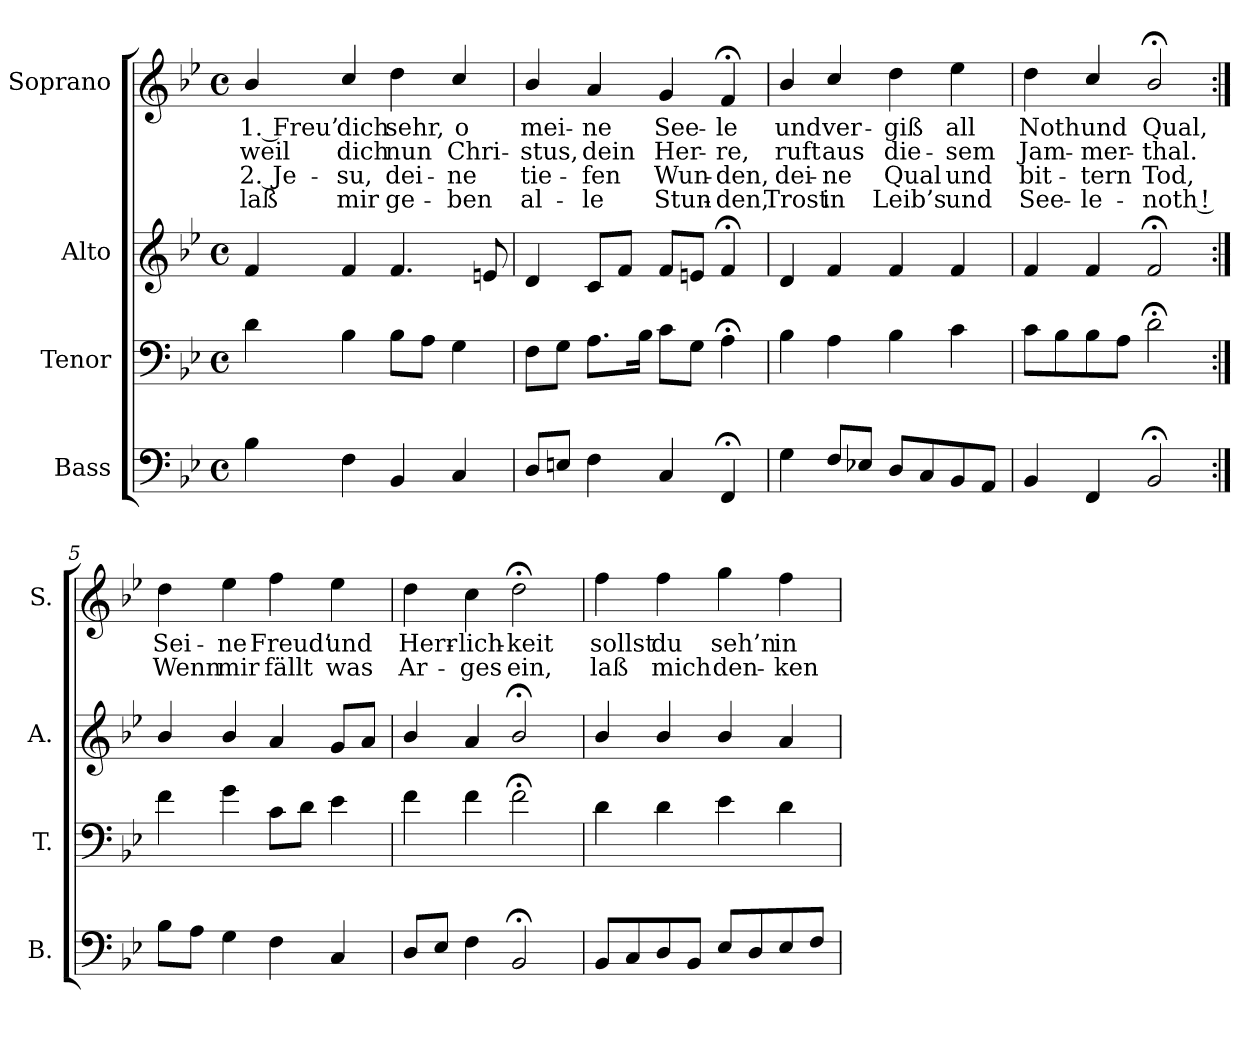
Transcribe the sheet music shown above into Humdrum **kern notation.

**kern	**kern	**kern	**kern	**text	**text	**text	**text
*part4	*part3	*part2	*part1	*part1	*part1	*part1	*part1
*staff4	*staff3	*staff2	*staff1	*staff1	*staff1	*staff1	*staff1
*I"Bass	*I"Tenor	*I"Alto	*I"Soprano	*	*	*	*
*I'B.	*I'T.	*I'A.	*I'S.	*	*	*	*
*clefF4	*clefF4	*clefG2	*clefG2	*	*	*	*
*k[b-e-]	*k[b-e-]	*k[b-e-]	*k[b-e-]	*	*	*	*
*B-:	*B-:	*B-:	*B-:	*	*	*	*
*M4/4	*M4/4	*M4/4	*M4/4	*	*	*	*
*met(c)	*met(c)	*met(c)	*met(c)	*	*	*	*
=1	=1	=1	=1	=1	=1	=1	=1
4B-\	4d\	4f/	4b-/	1. Freu’	weil	2. Je-	laß
4F\	4B-\	4f/	4cc/	dich	dich	-su,	mir
4BB-/	8B-\L	4.f/	4dd\	sehr,	nun	dei-	ge-
.	8A\J	.	.	.	.	.	.
4C/	4G\	.	4cc/	o	Chri-	-ne	-ben
.	.	8en/	.	.	.	.	.
=2	=2	=2	=2	=2	=2	=2	=2
8D/L	8F\L	4d/	4b-/	mei-	-stus,	tie-	al-
8En/J	8G\J	.	.	.	.	.	.
4F\	8.A\L	8c/L	4a/	-ne	dein	-fen	-le
.	.	8f/J	.	.	.	.	.
.	16B-\Jk	.	.	.	.	.	.
4C/	8c\L	8f/L	4g/	See-	Her-	Wun-	Stun-
.	8G\J	8en/J	.	.	.	.	.
4FF;</	4A;<\	4f;</	4f;</	-le	-re,	-den,	-den,
=3	=3	=3	=3	=3	=3	=3	=3
4G\	4B-\	4d/	4b-/	und	ruft	dei-	Trost
8F/L	4A\	4f/	4cc/	ver-	aus	-ne	in
8E-X/J	.	.	.	.	.	.	.
8D/L	4B-\	4f/	4dd\	-giß	die-	Qual	Leib’s
8C/	.	.	.	.	.	.	.
8BB-/	4c\	4f/	4ee-\	all	-sem	und	und
8AA/J	.	.	.	.	.	.	.
=4	=4	=4	=4	=4	=4	=4	=4
4BB-/	8c\L	4f/	4dd\	Noth	Jam-	bit-	See-
.	8B-\	.	.	.	.	.	.
4FF/	8B-\	4f/	4cc/	und	-mer-	-tern	-le-
.	8A\J	.	.	.	.	.	.
2BB-;</	2d;<\	2f;</	2b-;</	Qual,	-thal.	Tod,	-noth !
!!LO:LB:g=z
=5:|!	=5:|!	=5:|!	=5:|!	=5:|!	=5:|!	=5:|!	=5:|!
8B-\L	4f\	4b-/	4dd\	Sei-	Wenn	.	.
8A\J	.	.	.	.	.	.	.
4G\	4g\	4b-/	4ee-\	-ne	mir	.	.
4F\	8c\L	4a/	4ff\	Freud’	fällt	.	.
.	8d\J	.	.	.	.	.	.
4C/	4e-\	8g/L	4ee-\	und	was	.	.
.	.	8a/J	.	.	.	.	.
=6	=6	=6	=6	=6	=6	=6	=6
8D/L	4f\	4b-/	4dd\	Herr-	Ar-	.	.
8E-/J	.	.	.	.	.	.	.
4F\	4f\	4a/	4cc\	-lich-	-ges	.	.
2BB-;</	2f;<\	2b-;</	2dd;<\	-keit	ein,	.	.
=7	=7	=7	=7	=7	=7	=7	=7
8BB-/L	4d\	4b-/	4ff\	sollst	laß	.	.
8C/	.	.	.	.	.	.	.
8D/	4d\	4b-/	4ff\	du	mich	.	.
8BB-/J	.	.	.	.	.	.	.
8E-/L	4e-\	4b-/	4gg\	seh’n	den-	.	.
8D/	.	.	.	.	.	.	.
8E-/	4d\	4a/	4ff\	in	-ken	.	.
8F/J	.	.	.	.	.	.	.
=	=	=	=	=	=	=	=
*-	*-	*-	*-	*-	*-	*-	*-
